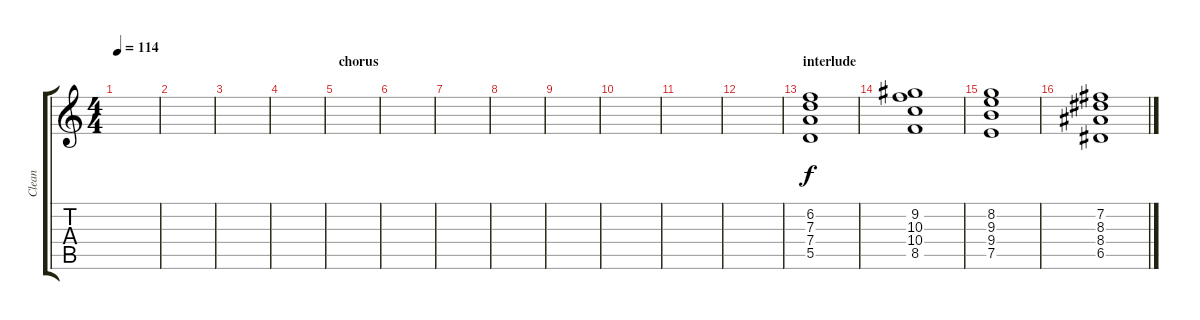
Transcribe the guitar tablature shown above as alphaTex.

\track ("Clean" "Clean") {instrument electricguitarclean}
\staff {score tabs}
\tuning (E4 B3 G3 D3 A2 D2) {hide}
\ts (4 4)
\tempo 114
\clef g2
\ks c
|
|
|
|
\section ("" "chorus")
|
|
|
|
|
|
|
|
\section ("" "interlude")
(6.2 7.3 7.4 5.5).1{volume 14} |
(9.2 10.3 10.4 8.5).1 |
(8.2 9.3 9.4 7.5).1 |
(7.2 8.3 8.4 6.5).1
